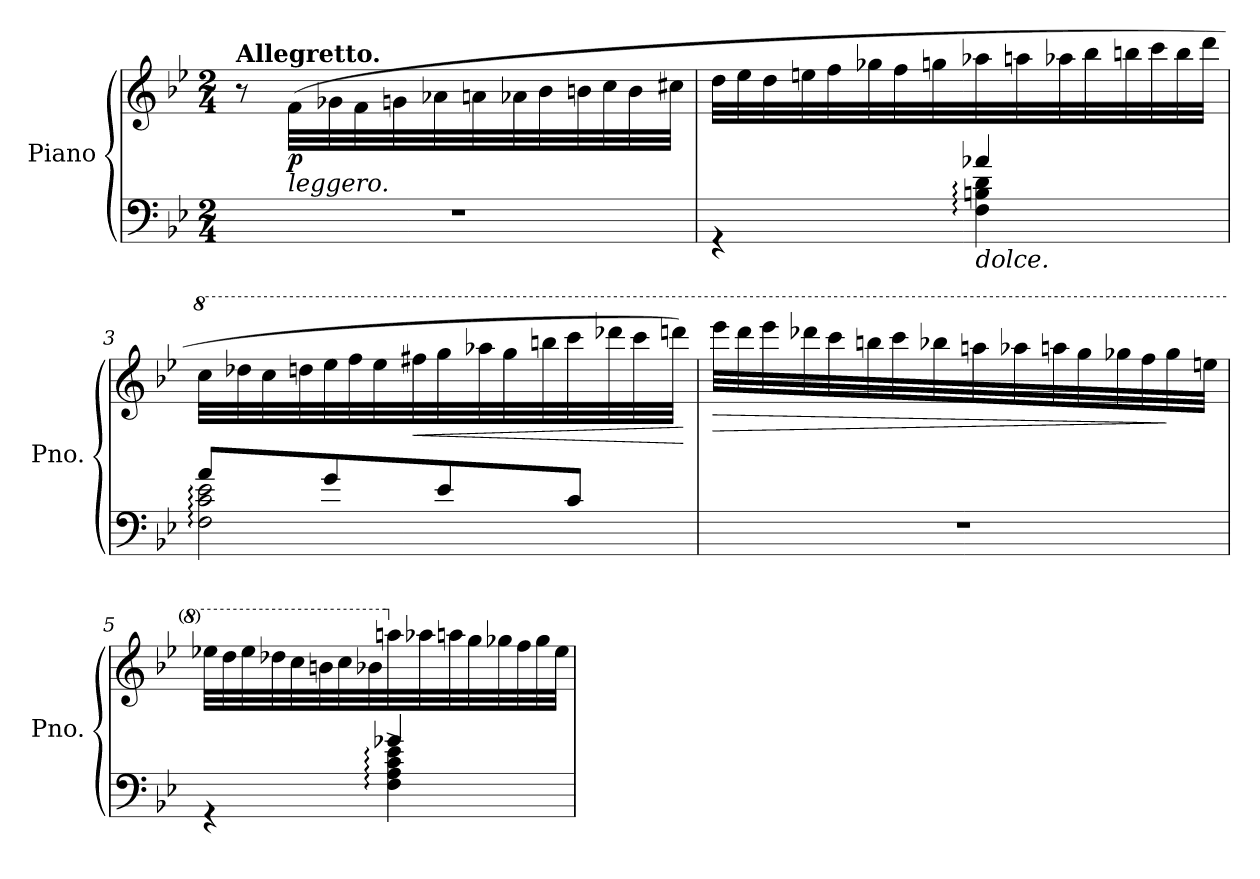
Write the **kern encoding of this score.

**kern	**kern	**dynam
*part1	*part1	*part1
*staff2	*staff1	*staff1/2
*I"Piano	*	*
*I'Pno.	*	*
*clefF4	*clefG2	*
*k[b-e-]	*k[b-e-]	*
*M2/4	*M2/4	*
=1	=1	=1
!	!LO:TX:a:B:t=Allegretto.	!
2r	8r	.
!	!LO:TX:b:i:t=leggero.	!
!	!	!LO:DY:b
.	(>32f\LLL	p
.	32g-X\	.
.	32f\	.
.	32gn\	.
.	32a-X\	.
.	32an\	.
.	32a-X\	.
.	32b-\	.
.	32bn\	.
.	32cc\	.
.	32b\	.
.	32cc#X\JJJ	.
=2	=2	=2
*^	*	*
4rGG	4ryy	32dd\LLL	.
.	.	32ee-\	.
.	.	32dd\	.
.	.	32een\	.
.	.	32ff\	.
.	.	32gg-X\	.
.	.	32ff\	.
.	.	32ggn\	.
!LO:TX:b:i:t=dolce.	!	!	!
4F\: 4Bn\: 4d\:	4a-X/	32aa-X\	.
.	.	32aan\	.
.	.	32aa-X\	.
.	.	32bb-\	.
.	.	32bbn\	.
.	.	32ccc\	.
.	.	32bb\	.
.	.	32ddd\JJJ	.
!!LO:LB:g=z
=3	=3	=3	=3
*	*	*8va	*
2F\: 2c\: 2e-\:	8a/L	32ccc\LLL	.
.	.	32ddd-X\	.
.	.	32ccc\	.
.	.	32dddn\	.
.	8g/	32eee-\	.
.	.	32fff\	.
.	.	32eee-\	.
!	!	!	!LO:HP:b
.	.	32fff#X\	<
.	8e-/	32ggg\	.
.	.	32aaa-X\	.
.	.	32ggg\	.
.	.	32bbbn\	.
.	8c/J	32cccc\	.
.	.	32dddd-X\	.
.	.	32cccc\	.
.	.	32ddddn\JJJ)	.
*v	*v	*	*
.	.	[
=4	=4	=4
!	!	!LO:HP:b
2r	32eeee-\LLL	>
.	32dddd\	.
.	32eeee-\	.
.	32dddd-X\	.
.	32cccc\	.
.	32bbbn\	.
.	32cccc\	.
.	32bbb-X\	.
.	32aaan\	.
.	32aaa-X\	.
.	32aaan\	.
.	32ggg\	.
.	32ggg-X\	.
.	32fff\	.
.	32ggg-\	]
.	32eeen\JJJ	.
!!LO:LB:g=z
=5	=5	=5
*^	*	*
4rGG	4ryy	32eee-X\LLL	.
.	.	32ddd\	.
.	.	32eee-\	.
.	.	32ddd-X\	.
.	.	32ccc\	.
.	.	32bbn\	.
.	.	32ccc\	.
.	.	32bb-X\	.
*	*	*X8va	*
4F\:^ 4A\:^ 4c\:^ 4e-\:^	4g-X/	32aan\	.
.	.	32aa-X\	.
.	.	32aan\	.
.	.	32gg\	.
.	.	32gg-X\	.
.	.	32ff\	.
.	.	32gg-\	.
.	.	32ee-\JJJ	.
*v	*v	*	*
=	=	=
*-	*-	*-
